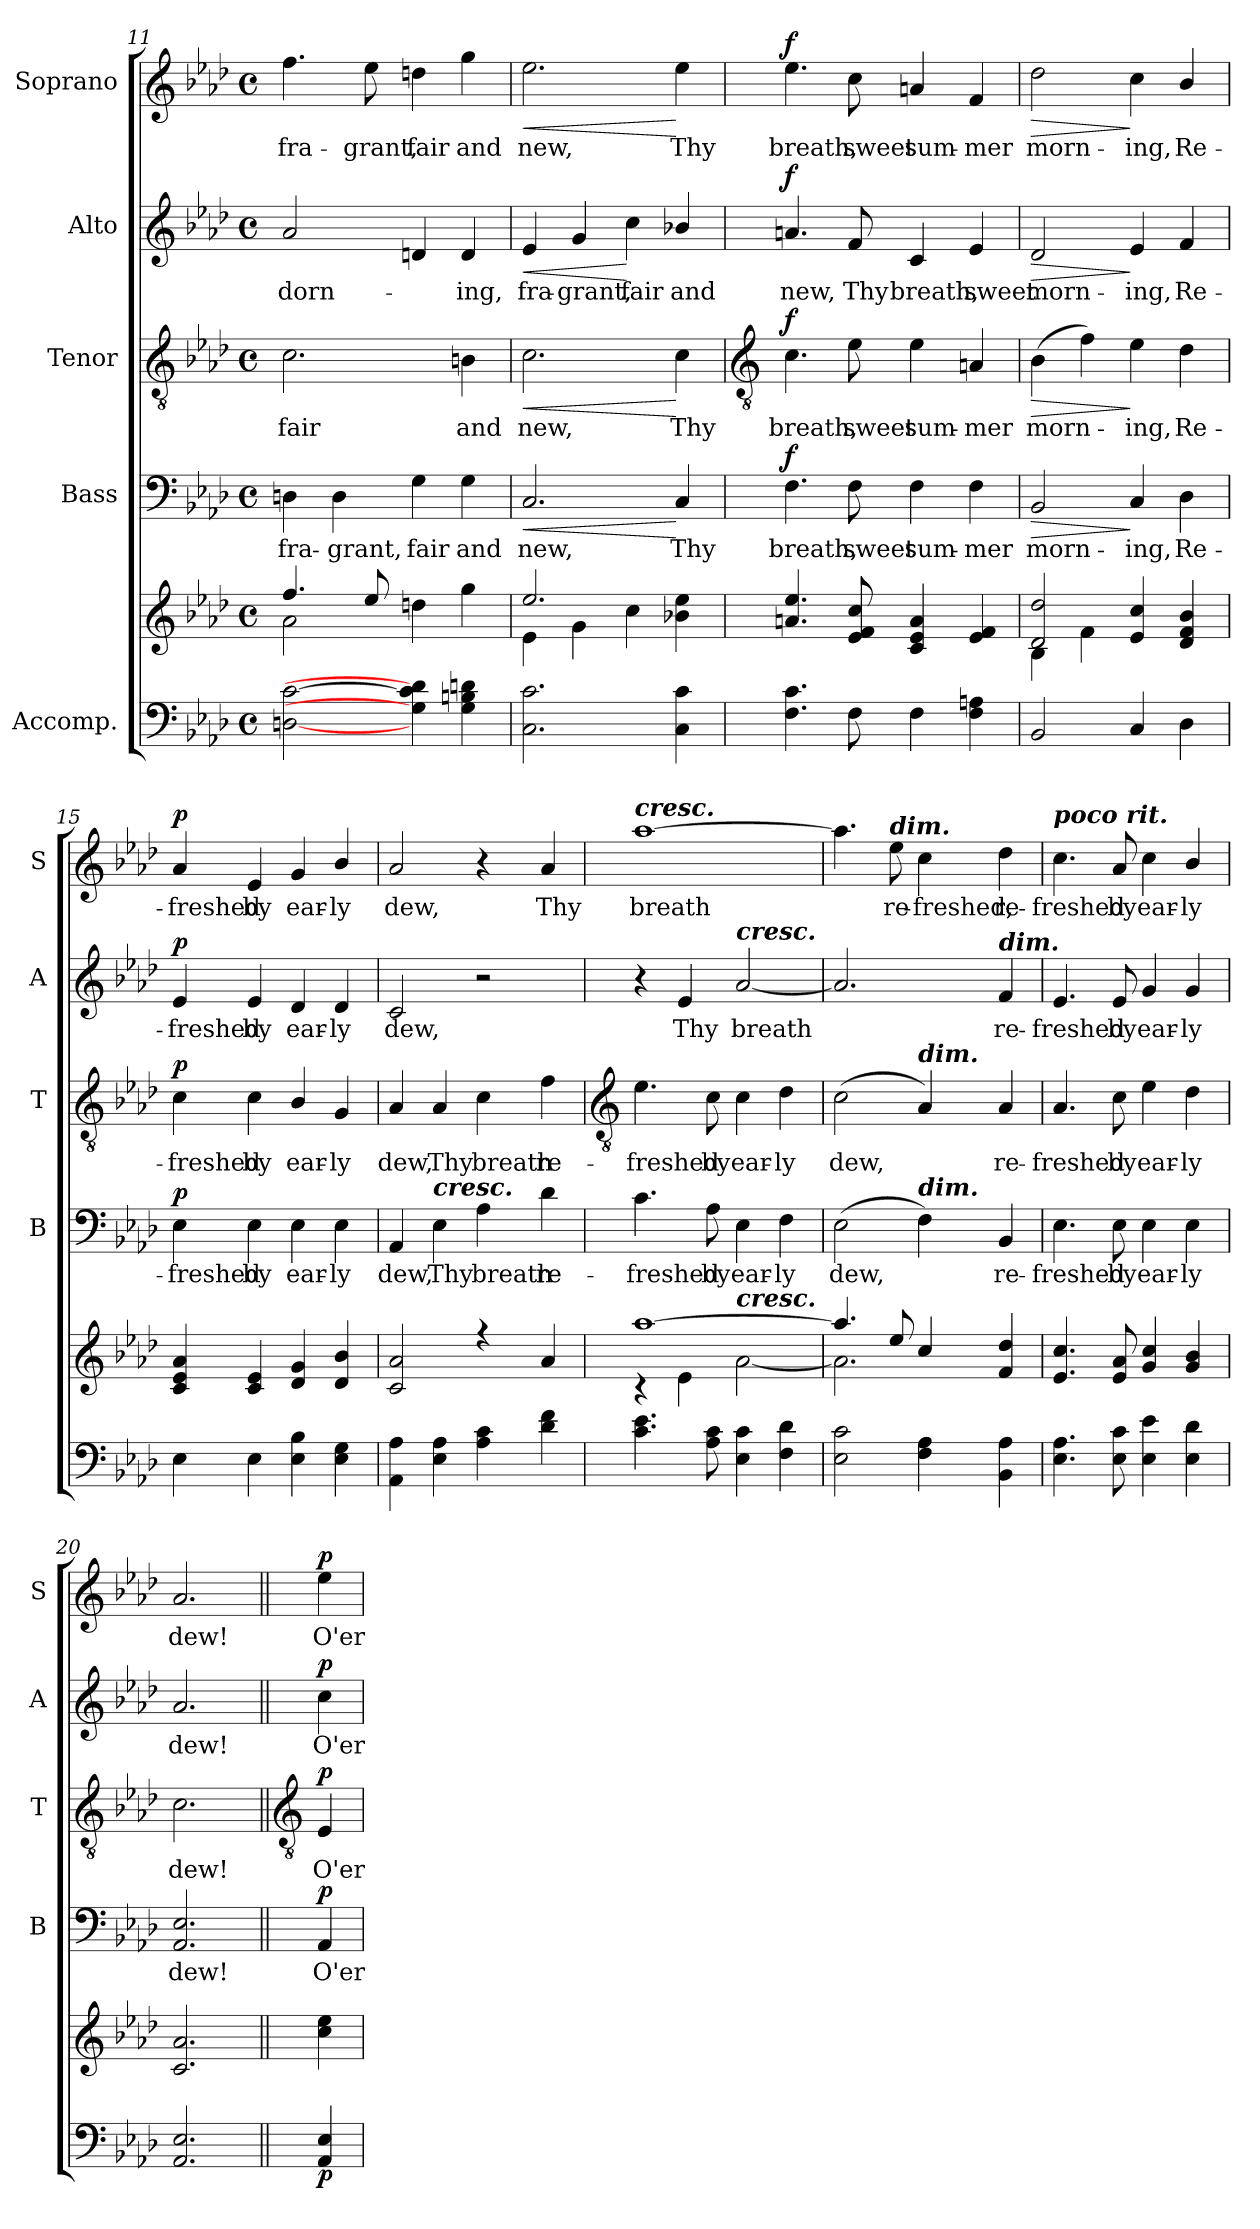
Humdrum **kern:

**kern	**kern	**dynam	**kern	**text	**dynam	**kern	**text	**dynam	**kern	**text	**dynam	**kern	**text	**dynam
*part5	*part5	*part5	*part4	*part4	*part4	*part3	*part3	*part3	*part2	*part2	*part2	*part1	*part1	*part1
*staff6	*staff5	*staff5/6	*staff4	*staff4	*staff4	*staff3	*staff3	*staff3	*staff2	*staff2	*staff2	*staff1	*staff1	*staff1
*I"Accomp.	*	*	*I"Bass	*	*	*I"Tenor	*	*	*I"Alto	*	*	*I"Soprano	*	*
*	*	*	*I'B	*	*	*I'T	*	*	*I'A	*	*	*I'S	*	*
*clefF4	*clefG2	*	*clefF4	*	*	*clefGv2	*	*	*clefG2	*	*	*clefG2	*	*
*k[b-e-a-d-]	*k[b-e-a-d-]	*	*k[b-e-a-d-]	*	*	*k[b-e-a-d-]	*	*	*k[b-e-a-d-]	*	*	*k[b-e-a-d-]	*	*
*A-:	*A-:	*	*A-:	*	*	*A-:	*	*	*A-:	*	*	*A-:	*	*
*M4/4	*M4/4	*	*M4/4	*	*	*M4/4	*	*	*M4/4	*	*	*M4/4	*	*
*met(c)	*met(c)	*	*met(c)	*	*	*met(c)	*	*	*met(c)	*	*	*met(c)	*	*
=11	=11	=11	=11	=11	=11	=11	=11	=11	=11	=11	=11	=11	=11	=11
*	*^	*	*	*	*	*	*	*	*	*	*	*	*	*
!	!	!	!	!	!LO:LY:b	!	!	!LO:LY:b	!	!	!LO:LY:b	!	!	!LO:LY:b	!
[2Dn [2c	4.ff/	2a-\	.	4Dn	fra-	.	2.c	fair	.	2a-	-dorn-	.	4.ff	fra-	.
!	!	!	!	!	!LO:LY:b	!	!	!	!	!	!	!	!	!	!
.	.	.	.	4D	-grant,	.	.	.	.	.	.	.	.	.	.
!	!	!	!	!	!	!	!	!	!	!	!	!	!	!LO:LY:b	!
.	8ee-/	.	.	.	.	.	.	.	.	.	.	.	8ee-	-grant,	.
!	!	!	!	!	!LO:LY:b	!	!	!	!	!	!	!	!	!LO:LY:b	!
4G] 4c] 4d]	4ddn	2ryy	.	4G	fair	.	.	.	.	4dn	.	.	4ddn	fair	.
!	!	!	!	!	!LO:LY:b	!	!	!LO:LY:b	!	!	!LO:LY:b	!	!	!LO:LY:b	!
4G 4Bn 4d	4gg	.	.	4G	and	.	4Bn	and	.	4d	ing,	.	4gg	and	.
=12	=12	=12	=12	=12	=12	=12	=12	=12	=12	=12	=12	=12	=12	=12	=12
!	!	!	!	!	!LO:LY:b	!LO:HP:b	!	!LO:LY:b	!LO:HP:b	!	!LO:LY:b	!LO:HP:b	!	!LO:LY:b	!LO:HP:b
2.C 2.c	2.ee-/	4e-\	.	2.C	new,	<	2.c	new,	<	4e-	fra-	<	2.ee-	new,	<
!	!	!	!	!	!	!	!	!	!	!	!LO:LY:b	!	!	!	!
.	.	4g\	.	.	.	.	.	.	.	4g	-grant,	.	.	.	.
!	!	!	!	!	!	!	!	!	!	!	!LO:LY:b	!	!	!	!
.	.	4cc\	.	.	.	.	.	.	.	4cc	fair	[	.	.	.
!	!	!	!	!	!LO:LY:b	!	!	!LO:LY:b	!	!	!LO:LY:b	!	!	!LO:LY:b	!
4C 4c	4b-X 4ee-	4ryy	.	4C	Thy	[	4c	Thy	[	4b-X/	and	.	4ee-	Thy	[
!!LO:LB:g=z
=13	=13	=13	=13	=13	=13	=13	=13	=13	=13	=13	=13	=13	=13	=13	=13
*	*	*	*	*	*	*	*clefGv2	*	*	*	*	*	*	*	*
!	!	!	!	!	!LO:LY:b	!LO:DY:b	!	!LO:LY:b	!LO:DY:b	!	!LO:LY:b	!LO:DY:b	!	!LO:LY:b	!LO:DY:b
4.F 4.c	4.an 4.ee-	1ryy	.	4.F	breath,	f	4.c	breath,	f	4.an	new,	f	4.ee-	breath,	f
!	!	!	!	!	!LO:LY:b	!	!	!LO:LY:b	!	!	!LO:LY:b	!	!	!LO:LY:b	!
8F	8e- 8f 8cc	.	.	8F	sweet	.	8e-	sweet	.	8f	Thy	.	8cc	sweet	.
!	!	!	!	!	!LO:LY:b	!	!	!LO:LY:b	!	!	!LO:LY:b	!	!	!LO:LY:b	!
4F	4c 4e- 4a	.	.	4F	sum-	.	4e-	sum-	.	4c	breath,	.	4an	sum-	.
!	!	!	!	!	!LO:LY:b	!	!	!LO:LY:b	!	!	!LO:LY:b	!	!	!LO:LY:b	!
4F 4An	4e- 4f	.	.	4F	-mer	.	4An	-mer	.	4e-	sweet	.	4f	-mer	.
=14	=14	=14	=14	=14	=14	=14	=14	=14	=14	=14	=14	=14	=14	=14	=14
!	!	!	!	!	!LO:LY:b	!LO:HP:b	!	!LO:LY:b	!LO:HP:b	!	!LO:LY:b	!LO:HP:b	!	!LO:LY:b	!LO:HP:b
2BB-	2d- 2dd-	4B-\	.	2BB-	morn-	>	(>4B-	morn-	>	2d-	morn-	>	2dd-	morn-	>
.	.	4f\	.	.	.	.	4f)	.	.	.	.	.	.	.	.
!	!	!	!	!	!LO:LY:b	!	!	!LO:LY:b	!	!	!LO:LY:b	!	!	!LO:LY:b	!
4C	4e- 4cc	2ryy	.	4C	-ing,	]	4e-	ing,	]	4e-	-ing,	]	4cc	-ing,	]
!	!	!	!	!	!LO:LY:b	!	!	!LO:LY:b	!	!	!LO:LY:b	!	!	!LO:LY:b	!
4D-	4d- 4f 4b-	.	.	4D-	Re-	.	4d-	Re-	.	4f	Re-	.	4b-/	Re-	.
=15	=15	=15	=15	=15	=15	=15	=15	=15	=15	=15	=15	=15	=15	=15	=15
!	!	!	!	!	!LO:LY:b	!LO:DY:b	!	!LO:LY:b	!LO:DY:b	!	!LO:LY:b	!LO:DY:b	!	!LO:LY:b	!LO:DY:b
4E-	4c 4e- 4a-	1ryy	.	4E-	freshed	p	4c	freshed	p	4e-	freshed	p	4a-	freshed	p
!	!	!	!	!	!LO:LY:b	!	!	!LO:LY:b	!	!	!LO:LY:b	!	!	!LO:LY:b	!
4E-	4c 4e-	.	.	4E-	by	.	4c	by	.	4e-	by	.	4e-	by	.
!	!	!	!	!	!LO:LY:b	!	!	!LO:LY:b	!	!	!LO:LY:b	!	!	!LO:LY:b	!
4E- 4B-	4d- 4g	.	.	4E-	ear-	.	4B-/	ear-	.	4d-	ear-	.	4g	ear-	.
!	!	!	!	!	!LO:LY:b	!	!	!LO:LY:b	!	!	!LO:LY:b	!	!	!LO:LY:b	!
4E- 4G	4d-/ 4b-/	.	.	4E-	-ly	.	4G	-ly	.	4d-	-ly	.	4b-/	-ly	.
=16	=16	=16	=16	=16	=16	=16	=16	=16	=16	=16	=16	=16	=16	=16	=16
!	!	!	!	!	!LO:LY:b	!	!	!LO:LY:b	!	!	!LO:LY:b	!	!	!LO:LY:b	!
4AA- 4A-	2c 2a-	1ryy	.	4AA-	dew,	.	4A-	dew,	.	2c	dew,	.	2a-	dew,	.
!	!	!	!	!LO:TX:a:Bi:t=cresc.	!	!	!	!	!	!	!	!	!	!	!
!	!	!	!	!	!LO:LY:b	!	!	!LO:LY:b	!	!	!	!	!	!	!
4E- 4A-	.	.	.	4E-	Thy	.	4A-	Thy	.	.	.	.	.	.	.
!	!	!	!	!	!LO:LY:b	!	!	!LO:LY:b	!	!	!	!	!	!	!
4A- 4c	4r	.	.	4A-	breath	.	4c	breath	.	2r	.	.	4r	.	.
!	!	!	!	!	!LO:LY:b	!	!	!LO:LY:b	!	!	!	!	!	!LO:LY:b	!
4d- 4f	4a-	.	.	4d-	re-	.	4f	re-	.	.	.	.	4a-	Thy	.
!!LO:LB:g=z
=17	=17	=17	=17	=17	=17	=17	=17	=17	=17	=17	=17	=17	=17	=17	=17
*	*	*	*	*	*	*	*clefGv2	*	*	*	*	*	*	*	*
!	!	!	!	!	!	!	!	!	!	!	!	!	!LO:TX:a:Bi:t=cresc.	!	!
!	!	!	!	!	!LO:LY:b	!	!	!LO:LY:b	!	!	!	!	!	!LO:LY:b	!
4.c 4.e-	[1aa-/	4r	.	4.c	-freshed	.	4.e-	-freshed	.	4r	.	.	[1aa-	breath	.
!	!	!	!	!	!	!	!	!	!	!	!LO:LY:b	!	!	!	!
.	.	4e-\	.	.	.	.	.	.	.	4e-	Thy	.	.	.	.
!	!	!	!	!	!LO:LY:b	!	!	!LO:LY:b	!	!	!	!	!	!	!
8A- 8c	.	.	.	8A-	by	.	8c	by	.	.	.	.	.	.	.
!	!	!	!	!	!	!	!	!	!	!LO:TX:a:Bi:t=cresc.	!	!	!	!	!
!	!	!LO:TX:a:Bi:t=cresc.	!	!	!	!	!	!	!	!	!	!	!	!	!
!	!	!	!	!	!LO:LY:b	!	!	!LO:LY:b	!	!	!LO:LY:b	!	!	!	!
4E- 4c	.	[2a-\	.	4E-	ear-	.	4c	ear-	.	[2a-	breath	.	.	.	.
!	!	!	!	!	!LO:LY:b	!	!	!LO:LY:b	!	!	!	!	!	!	!
4F 4d-	.	.	.	4F	-ly	.	4d-	-ly	.	.	.	.	.	.	.
=18	=18	=18	=18	=18	=18	=18	=18	=18	=18	=18	=18	=18	=18	=18	=18
!	!	!	!	!	!LO:LY:b	!	!	!LO:LY:b	!	!	!	!	!	!	!
2E- 2c	4.aa-/]	2.a-\]	.	(>2E-	dew,	.	(<2c	dew,	.	2.a-]	.	.	4.aa-]	.	.
!	!	!	!	!	!	!	!	!	!	!	!	!	!LO:TX:a:Bi:t=dim.	!	!
!	!	!	!	!	!	!	!	!	!	!	!	!	!	!LO:LY:b	!
.	8ee-/	.	.	.	.	.	.	.	.	.	.	.	8ee-	re-	.
!	!	!	!	!	!	!	!LO:TX:a:Bi:t=dim.	!	!	!	!	!	!	!	!
!	!	!	!	!LO:TX:a:Bi:t=dim.	!	!	!	!	!	!	!	!	!	!	!
!	!	!	!	!	!	!	!	!	!	!	!	!	!	!LO:LY:b	!
4F 4A-	4cc	.	.	4F)	.	.	4A-)	.	.	.	.	.	4cc	-freshed,	.
!	!	!	!	!	!	!	!	!	!	!LO:TX:a:Bi:t=dim.	!	!	!	!	!
!	!	!	!	!	!LO:LY:b	!	!	!LO:LY:b	!	!	!LO:LY:b	!	!	!LO:LY:b	!
4BB- 4A-	4f 4dd-	4ryy	.	4BB-	re-	.	4A-	re-	.	4f	re-	.	4dd-	re-	.
=19	=19	=19	=19	=19	=19	=19	=19	=19	=19	=19	=19	=19	=19	=19	=19
!	!	!	!	!	!	!	!	!	!	!	!	!	!LO:TX:a:Bi:t=poco rit.	!	!
!	!	!	!	!	!LO:LY:b	!	!	!LO:LY:b	!	!	!LO:LY:b	!	!	!LO:LY:b	!
4.E- 4.A-	4.e- 4.cc	1ryy	.	4.E-	-freshed	.	4.A-	-freshed	.	4.e-	-freshed	.	4.cc	-freshed	.
!	!	!	!	!	!LO:LY:b	!	!	!LO:LY:b	!	!	!LO:LY:b	!	!	!LO:LY:b	!
8E- 8c	8e- 8a-	.	.	8E-	by	.	8c	by	.	8e-	by	.	8a-	by	.
!	!	!	!	!	!LO:LY:b	!	!	!LO:LY:b	!	!	!LO:LY:b	!	!	!LO:LY:b	!
4E- 4e-	4g 4cc	.	.	4E-	ear-	.	4e-	ear-	.	4g	ear-	.	4cc	ear-	.
!	!	!	!	!	!LO:LY:b	!	!	!LO:LY:b	!	!	!LO:LY:b	!	!	!LO:LY:b	!
4E- 4d-	4g 4b-	.	.	4E-	-ly	.	4d-	-ly	.	4g	-ly	.	4b-/	-ly	.
=20	=20	=20	=20	=20	=20	=20	=20	=20	=20	=20	=20	=20	=20	=20	=20
!	!	!	!	!	!LO:LY:b	!	!	!LO:LY:b	!	!	!LO:LY:b	!	!	!LO:LY:b	!
2.AA- 2.E-	2.c 2.a-	2.ryy	.	2.AA- 2.E-	dew!	.	2.c	dew!	.	2.a-	dew!	.	2.a-	dew!	.
*	*v	*v	*	*	*	*	*	*	*	*	*	*	*	*	*
!!LO:LB:g=z
=21||	=21||	=21||	=21||	=21||	=21||	=21||	=21||	=21||	=21||	=21||	=21||	=21||	=21||	=21||
*	*	*	*	*	*	*clefGv2	*	*	*	*	*	*	*	*
*	*^	*	*	*	*	*	*	*	*	*	*	*	*	*
!	!	!	!LO:DY:b=2	!	!LO:LY:b	!LO:DY:b	!	!LO:LY:b	!LO:DY:b	!	!LO:LY:b	!LO:DY:b	!	!LO:LY:b	!LO:DY:b
*	*v	*v	*	*	*	*	*	*	*	*	*	*	*	*	*
4AA- 4E-	4cc 4ee-	p	4AA-	O'er-	p	4E-	O'er-	p	4cc	O'er-	p	4ee-	O'er-	p
=	=	=	=	=	=	=	=	=	=	=	=	=	=	=
*-	*-	*-	*-	*-	*-	*-	*-	*-	*-	*-	*-	*-	*-	*-
